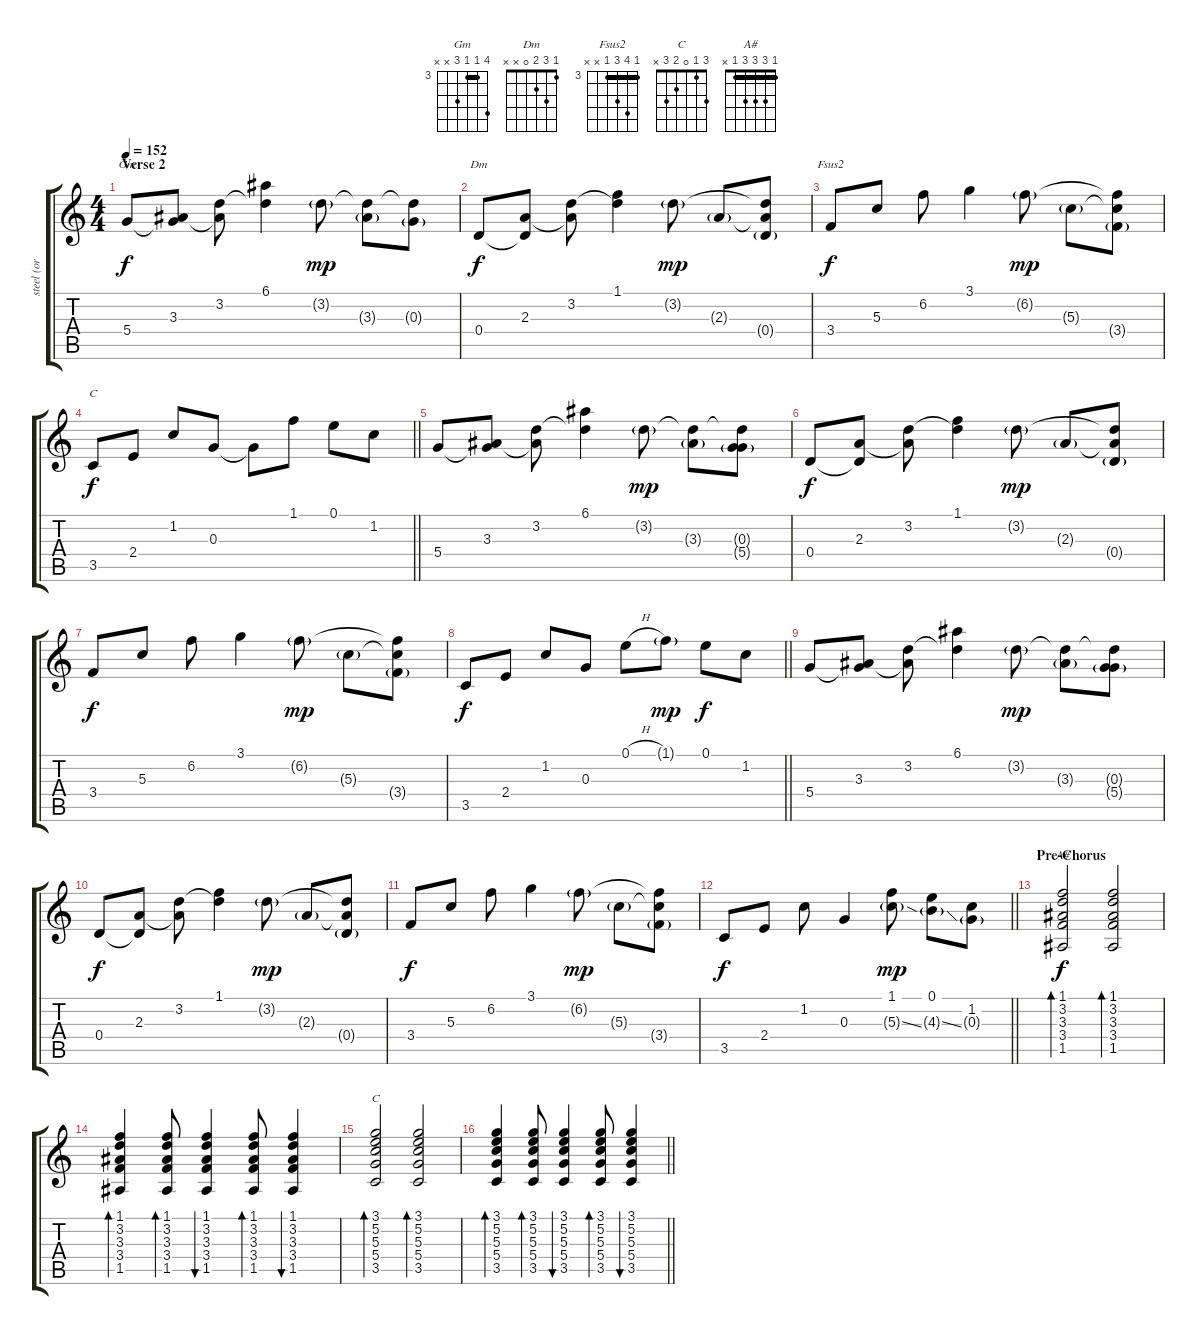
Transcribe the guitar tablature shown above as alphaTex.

\track ("steel (or clean)" "steel (or ") {instrument acousticguitarsteel}
\staff {score tabs}
\tuning (E4 B3 G3 D3 A2 E2) {hide}
\chord ("Gm" 6 3 3 5 x x) {firstfret 3 barre 3}
\chord ("Dm" 1 3 2 0 x x)
\chord ("Fsus2" 3 6 5 3 x x) {firstfret 3 barre 3}
\chord ("C" 0 1 0 2 3 x)
\chord ("A#" 1 3 3 3 1 x) {barre 1}
\chord ("C" 3 1 0 2 3 x)
\ts (4 4)
\section ("" "Verse 2")
\tempo 152
\clef g2
\ks c
5.4.8{ch "Gm" dy f volume 12} (3.3 5.4{t}).8 (3.2 3.3{t}).8 (6.1 3.2{t}).4 3.2{g}.8{dy mp} (3.2{t} 3.3{g}).8 (3.2{t} 0.3{g}).8 |
0.4.8{ch "Dm" dy f} (2.3 0.4{t}).8 (3.2 2.3{t}).8 (1.1 3.2{t}).4 3.2{g}.8{dy mp} 2.3{g}.8 (3.2{t} 2.3{t} 0.4{g}).8 |
3.4.8{ch "Fsus2" dy f} 5.3.8 6.2.8 3.1.4 6.2{g}.8{dy mp} 5.3{g}.8 (6.2{t} 5.3{t} 3.4{g}).8 |
\barLineRight lightlight
3.5.8{ch "C" dy f} 2.4.8 1.2.8 0.3.8 0.3{t}.8 1.1.8 0.1.8 1.2.8 |
5.4.8 (3.3 5.4{t}).8 (3.2 3.3{t}).8 (6.1 3.2{t}).4 3.2{g}.8{dy mp} (3.2{t} 3.3{g}).8 (3.2{t} 0.3{g} 5.4{g}).8 |
0.4.8{dy f} (2.3 0.4{t}).8 (3.2 2.3{t}).8 (1.1 3.2{t}).4 3.2{g}.8{dy mp} 2.3{g}.8 (3.2{t} 2.3{t} 0.4{g}).8 |
3.4.8{dy f} 5.3.8 6.2.8 3.1.4 6.2{g}.8{dy mp} 5.3{g}.8 (6.2{t} 5.3{t} 3.4{g}).8 |
\barLineRight lightlight
3.5.8{dy f} 2.4.8 1.2.8 0.3.8 0.1{h}.8 1.1{g}.8{dy mp} 0.1.8{dy f} 1.2.8 |
5.4.8 (3.3 5.4{t}).8 (3.2 3.3{t}).8 (6.1 3.2{t}).4 3.2{g}.8{dy mp} (3.2{t} 3.3{g}).8 (3.2{t} 0.3{g} 5.4{g}).8 |
0.4.8{dy f} (2.3 0.4{t}).8 (3.2 2.3{t}).8 (1.1 3.2{t}).4 3.2{g}.8{dy mp} 2.3{g}.8 (3.2{t} 2.3{t} 0.4{g}).8 |
3.4.8{dy f} 5.3.8 6.2.8 3.1.4 6.2{g}.8{dy mp} 5.3{g}.8 (6.2{t} 5.3{t} 3.4{g}).8 |
\barLineRight lightlight
3.5.8{dy f} 2.4.8 1.2.8 0.3.4 (1.1 5.3{ss g}).8{dy mp} (0.1 4.3{ss g}).8 (1.2 0.3{g}).8 |
\section ("" "Pre-Chorus")
(1.1 3.2 3.3 3.4 1.5).2{bd 120 ch "A#" dy f volume 9} (1.1 3.2 3.3 3.4 1.5).2{bd 60} |
(1.1 3.2 3.3 3.4 1.5).4{bd 60} (1.1 3.2 3.3 3.4 1.5).8{bd 60} (1.1 3.2 3.3 3.4 1.5).4{bu 60} (1.1 3.2 3.3 3.4 1.5).8{bd 60} (1.1 3.2 3.3 3.4 1.5).4{bu 60} |
(3.1 5.2 5.3 5.4 3.5).2{bd 60 ch "C"} (3.1 5.2 5.3 5.4 3.5).2{bd 60} |
\barLineRight lightlight
(3.1 5.2 5.3 5.4 3.5).4{bd 60} (3.1 5.2 5.3 5.4 3.5).8{bd 60} (3.1 5.2 5.3 5.4 3.5).4{bu 60} (3.1 5.2 5.3 5.4 3.5).8{bd 60} (3.1 5.2 5.3 5.4 3.5).4{bu 60}
